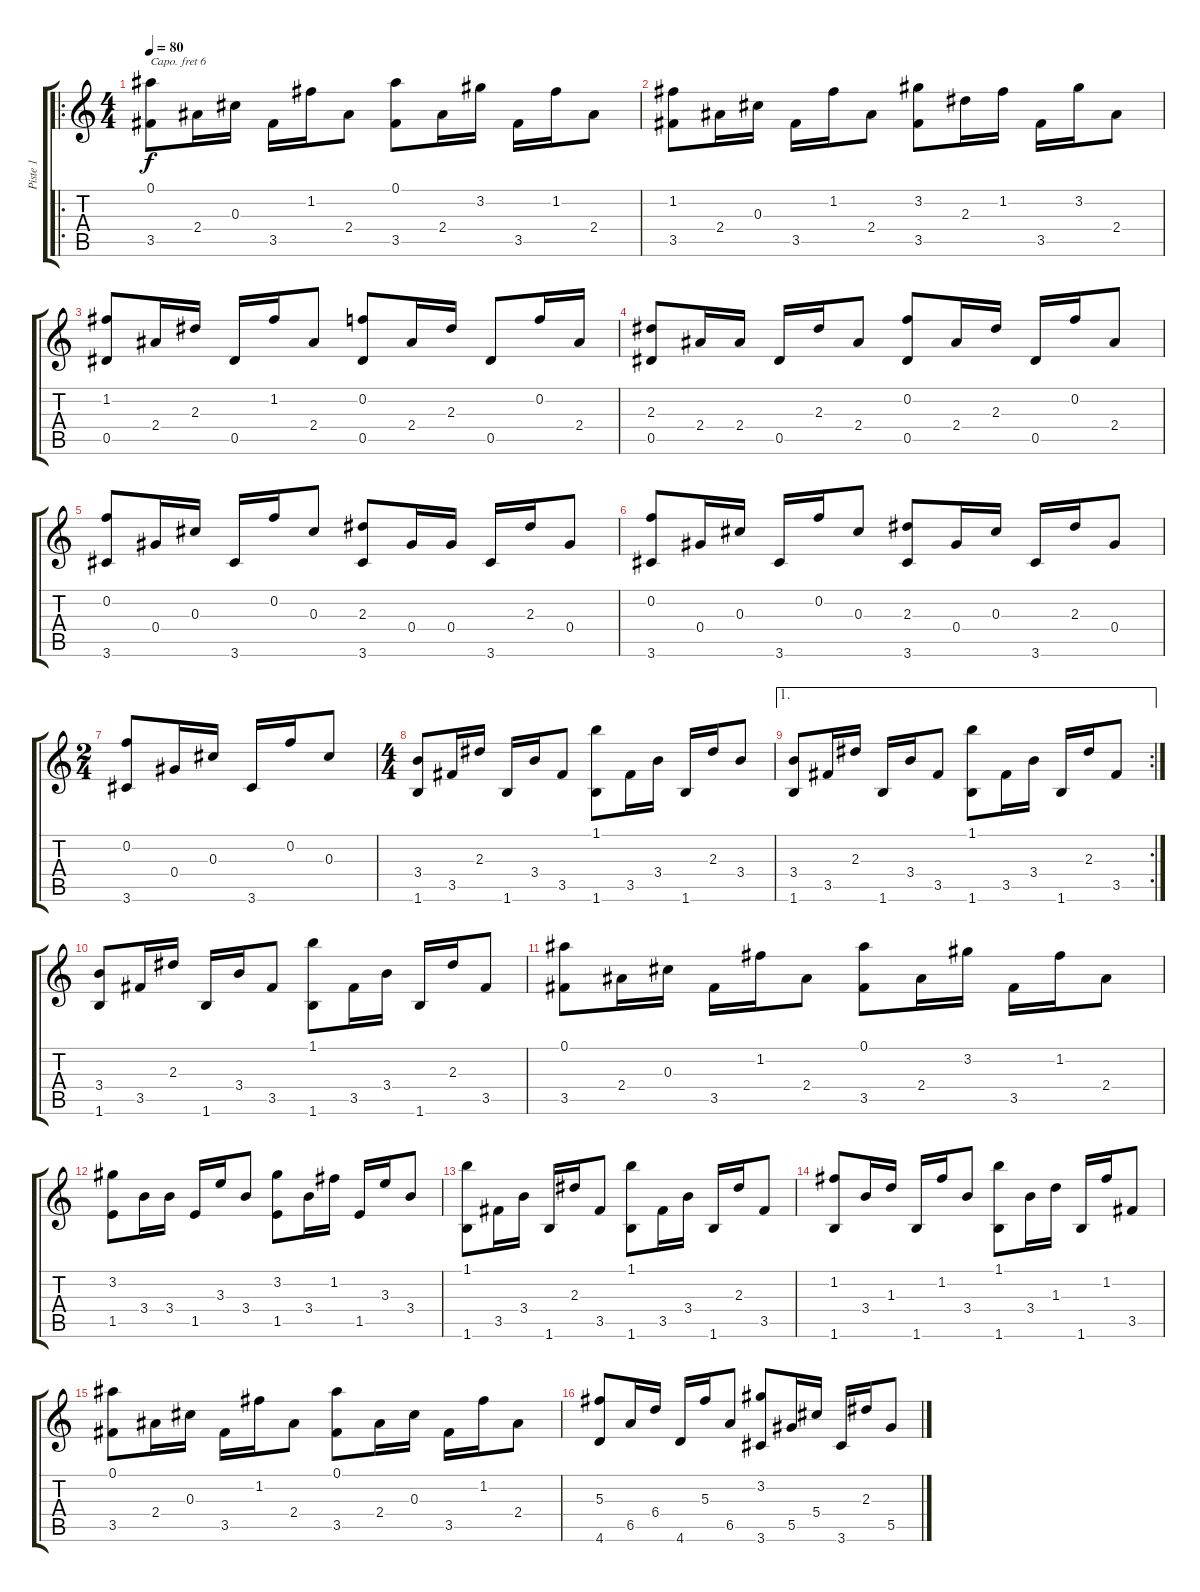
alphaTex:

\track ("Piste 1" "Piste 1") {instrument acousticguitarnylon}
\staff {score tabs}
\capo 6
\tuning (E4 B3 G3 D3 A2 E2) {hide}
\ro
\ts (4 4)
\tempo 80
\clef g2
\ks c
(0.1 3.5).8{dy f} 2.4.16 0.3.16 3.5.16 1.2.16 2.4.8 (0.1 3.5).8 2.4.16 3.2.16 3.5.16 1.2.16 2.4.8 |
(1.2 3.5).8 2.4.16 0.3.16 3.5.16 1.2.16 2.4.8 (3.2 3.5).8 2.3.16 1.2.16 3.5.16 3.2.16 2.4.8 |
(1.2 0.5).8 2.4.16 2.3.16 0.5.16 1.2.16 2.4.8 (0.2 0.5).8 2.4.16 2.3.16 0.5.8 0.2.16 2.4.16 |
(2.3 0.5).8 2.4.16 2.4.16 0.5.16 2.3.16 2.4.8 (0.2 0.5).8 2.4.16 2.3.16 0.5.16 0.2.16 2.4.8 |
(0.2 3.6).8 0.4.16 0.3.16 3.6.16 0.2.16 0.3.8 (2.3 3.6).8 0.4.16 0.4.16 3.6.16 2.3.16 0.4.8 |
(0.2 3.6).8 0.4.16 0.3.16 3.6.16 0.2.16 0.3.8 (2.3 3.6).8 0.4.16 0.3.16 3.6.16 2.3.16 0.4.8 |
\ts (2 4)
(0.2 3.6).8 0.4.16 0.3.16 3.6.16 0.2.16 0.3.8 |
\ts (4 4)
(3.4 1.6).8 3.5.16 2.3.16 1.6.16 3.4.16 3.5.8 (1.1 1.6).8 3.5.16 3.4.16 1.6.16 2.3.16 3.4.8 |
\ae 1
\rc 2
(3.4 1.6).8 3.5.16 2.3.16 1.6.16 3.4.16 3.5.8 (1.1 1.6).8 3.5.16 3.4.16 1.6.16 2.3.16 3.5.8 |
(3.4 1.6).8 3.5.16 2.3.16 1.6.16 3.4.16 3.5.8 (1.1 1.6).8 3.5.16 3.4.16 1.6.16 2.3.16 3.5.8 |
(0.1 3.5).8 2.4.16 0.3.16 3.5.16 1.2.16 2.4.8 (0.1 3.5).8 2.4.16 3.2.16 3.5.16 1.2.16 2.4.8 |
(3.2 1.5).8 3.4.16 3.4.16 1.5.16 3.3.16 3.4.8 (3.2 1.5).8 3.4.16 1.2.16 1.5.16 3.3.16 3.4.8 |
(1.1 1.6).8 3.5.16 3.4.16 1.6.16 2.3.16 3.5.8 (1.1 1.6).8 3.5.16 3.4.16 1.6.16 2.3.16 3.5.8 |
(1.2 1.6).8 3.4.16 1.3.16 1.6.16 1.2.16 3.4.8 (1.1 1.6).8 3.4.16 1.3.16 1.6.16 1.2.16 3.5.8 |
(0.1 3.5).8 2.4.16 0.3.16 3.5.16 1.2.16 2.4.8 (0.1 3.5).8 2.4.16 0.3.16 3.5.16 1.2.16 2.4.8 |
(5.3 4.6).8 6.5.16 6.4.16 4.6.16 5.3.16 6.5.8 (3.2 3.6).8 5.5.16 5.4.16 3.6.16 2.3.16 5.5.8
